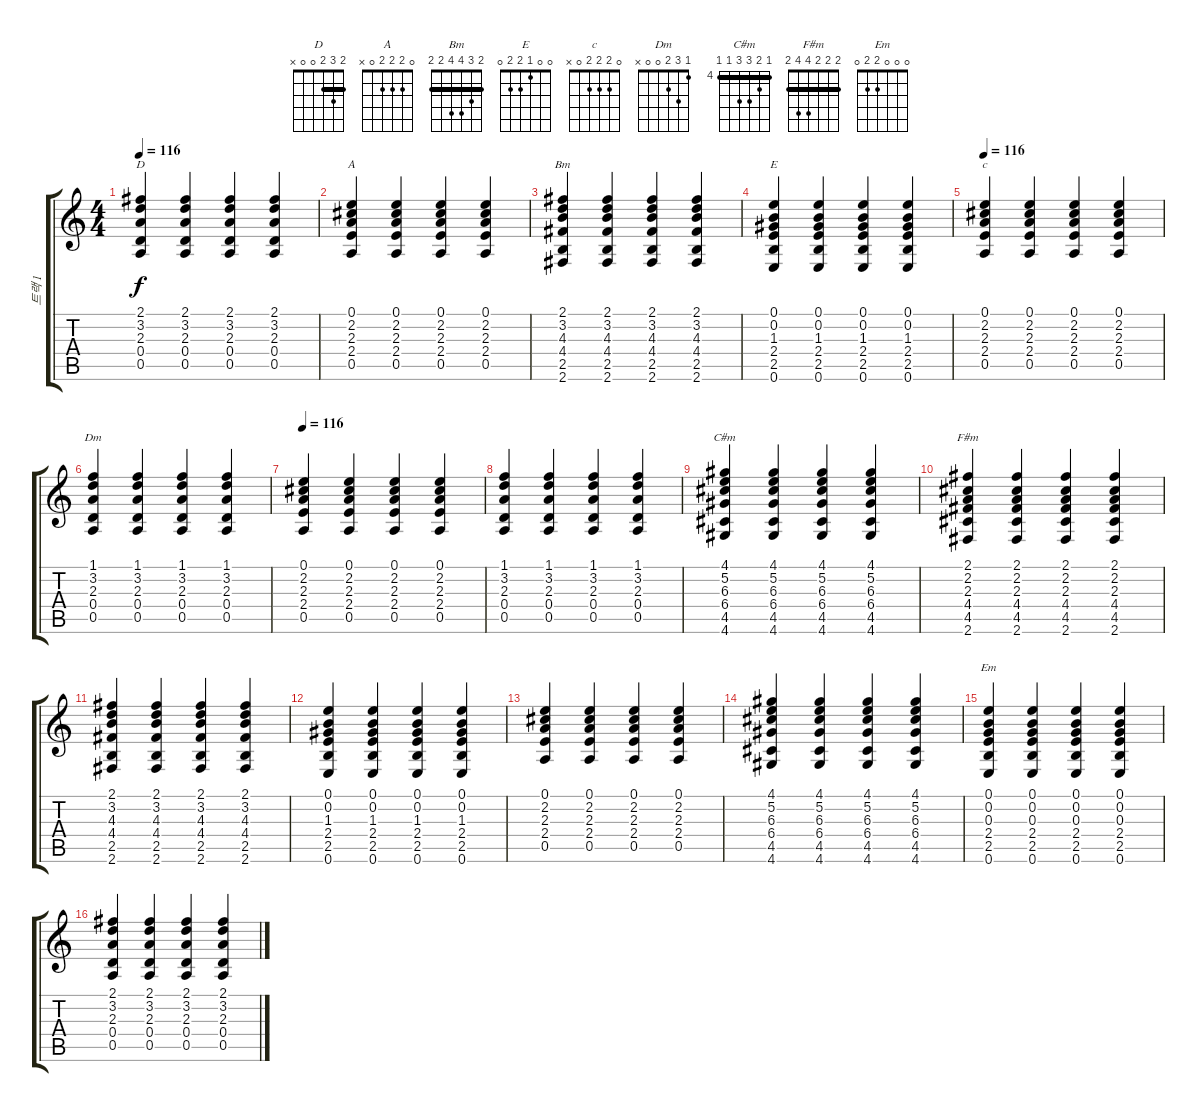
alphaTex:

\track ("트랙 1" "트랙 1") {instrument acousticguitarsteel}
\staff {score tabs}
\tuning (E4 B3 G3 D3 A2 E2) {hide}
\chord ("D" 2 3 2 0 0 x) {barre 2}
\chord ("A" 0 2 2 2 0 x)
\chord ("Bm" 2 3 4 4 2 2) {barre 2}
\chord ("E" 0 0 1 2 2 0)
\chord ("c" 0 2 2 2 0 x)
\chord ("Dm" 1 3 2 0 0 x)
\chord ("C#m" 4 5 6 6 4 4) {firstfret 4 barre 4}
\chord ("F#m" 2 2 2 4 4 2) {barre 2}
\chord ("Em" 0 0 0 2 2 0)
\ts (4 4)
\tempo 116
\clef g2
\ks c
(2.1 3.2 2.3 0.4 0.5).4{ch "D" dy f} (2.1 3.2 2.3 0.4 0.5).4 (2.1 3.2 2.3 0.4 0.5).4 (2.1 3.2 2.3 0.4 0.5).4 |
(0.1 2.2 2.3 2.4 0.5).4{ch "A"} (0.1 2.2 2.3 2.4 0.5).4 (0.1 2.2 2.3 2.4 0.5).4 (0.1 2.2 2.3 2.4 0.5).4 |
(2.1 3.2 4.3 4.4 2.5 2.6).4{ch "Bm"} (2.1 3.2 4.3 4.4 2.5 2.6).4 (2.1 3.2 4.3 4.4 2.5 2.6).4 (2.1 3.2 4.3 4.4 2.5 2.6).4 |
(0.1 0.2 1.3 2.4 2.5 0.6).4{ch "E"} (0.1 0.2 1.3 2.4 2.5 0.6).4 (0.1 0.2 1.3 2.4 2.5 0.6).4 (0.1 0.2 1.3 2.4 2.5 0.6).4 |
\tempo 116
(0.1 2.2 2.3 2.4 0.5).4{ch "c" instrument acousticguitarsteel} (0.1 2.2 2.3 2.4 0.5).4 (0.1 2.2 2.3 2.4 0.5).4 (0.1 2.2 2.3 2.4 0.5).4 |
(1.1 3.2 2.3 0.4 0.5).4{ch "Dm"} (1.1 3.2 2.3 0.4 0.5).4 (1.1 3.2 2.3 0.4 0.5).4 (1.1 3.2 2.3 0.4 0.5).4 |
\tempo 116
(0.1 2.2 2.3 2.4 0.5).4{instrument acousticguitarsteel} (0.1 2.2 2.3 2.4 0.5).4 (0.1 2.2 2.3 2.4 0.5).4 (0.1 2.2 2.3 2.4 0.5).4 |
(1.1 3.2 2.3 0.4 0.5).4 (1.1 3.2 2.3 0.4 0.5).4 (1.1 3.2 2.3 0.4 0.5).4 (1.1 3.2 2.3 0.4 0.5).4 |
(4.1 5.2 6.3 6.4 4.5 4.6).4{ch "C#m"} (4.1 5.2 6.3 6.4 4.5 4.6).4 (4.1 5.2 6.3 6.4 4.5 4.6).4 (4.1 5.2 6.3 6.4 4.5 4.6).4 |
(2.1 2.2 2.3 4.4 4.5 2.6).4{ch "F#m"} (2.1 2.2 2.3 4.4 4.5 2.6).4 (2.1 2.2 2.3 4.4 4.5 2.6).4 (2.1 2.2 2.3 4.4 4.5 2.6).4 |
(2.1 3.2 4.3 4.4 2.5 2.6).4 (2.1 3.2 4.3 4.4 2.5 2.6).4 (2.1 3.2 4.3 4.4 2.5 2.6).4 (2.1 3.2 4.3 4.4 2.5 2.6).4 |
(0.1 0.2 1.3 2.4 2.5 0.6).4 (0.1 0.2 1.3 2.4 2.5 0.6).4 (0.1 0.2 1.3 2.4 2.5 0.6).4 (0.1 0.2 1.3 2.4 2.5 0.6).4 |
(0.1 2.2 2.3 2.4 0.5).4 (0.1 2.2 2.3 2.4 0.5).4 (0.1 2.2 2.3 2.4 0.5).4 (0.1 2.2 2.3 2.4 0.5).4 |
(4.1 5.2 6.3 6.4 4.5 4.6).4 (4.1 5.2 6.3 6.4 4.5 4.6).4 (4.1 5.2 6.3 6.4 4.5 4.6).4 (4.1 5.2 6.3 6.4 4.5 4.6).4 |
(0.1 0.2 0.3 2.4 2.5 0.6).4{ch "Em"} (0.1 0.2 0.3 2.4 2.5 0.6).4 (0.1 0.2 0.3 2.4 2.5 0.6).4 (0.1 0.2 0.3 2.4 2.5 0.6).4 |
(2.1 3.2 2.3 0.4 0.5).4 (2.1 3.2 2.3 0.4 0.5).4 (2.1 3.2 2.3 0.4 0.5).4 (2.1 3.2 2.3 0.4 0.5).4
